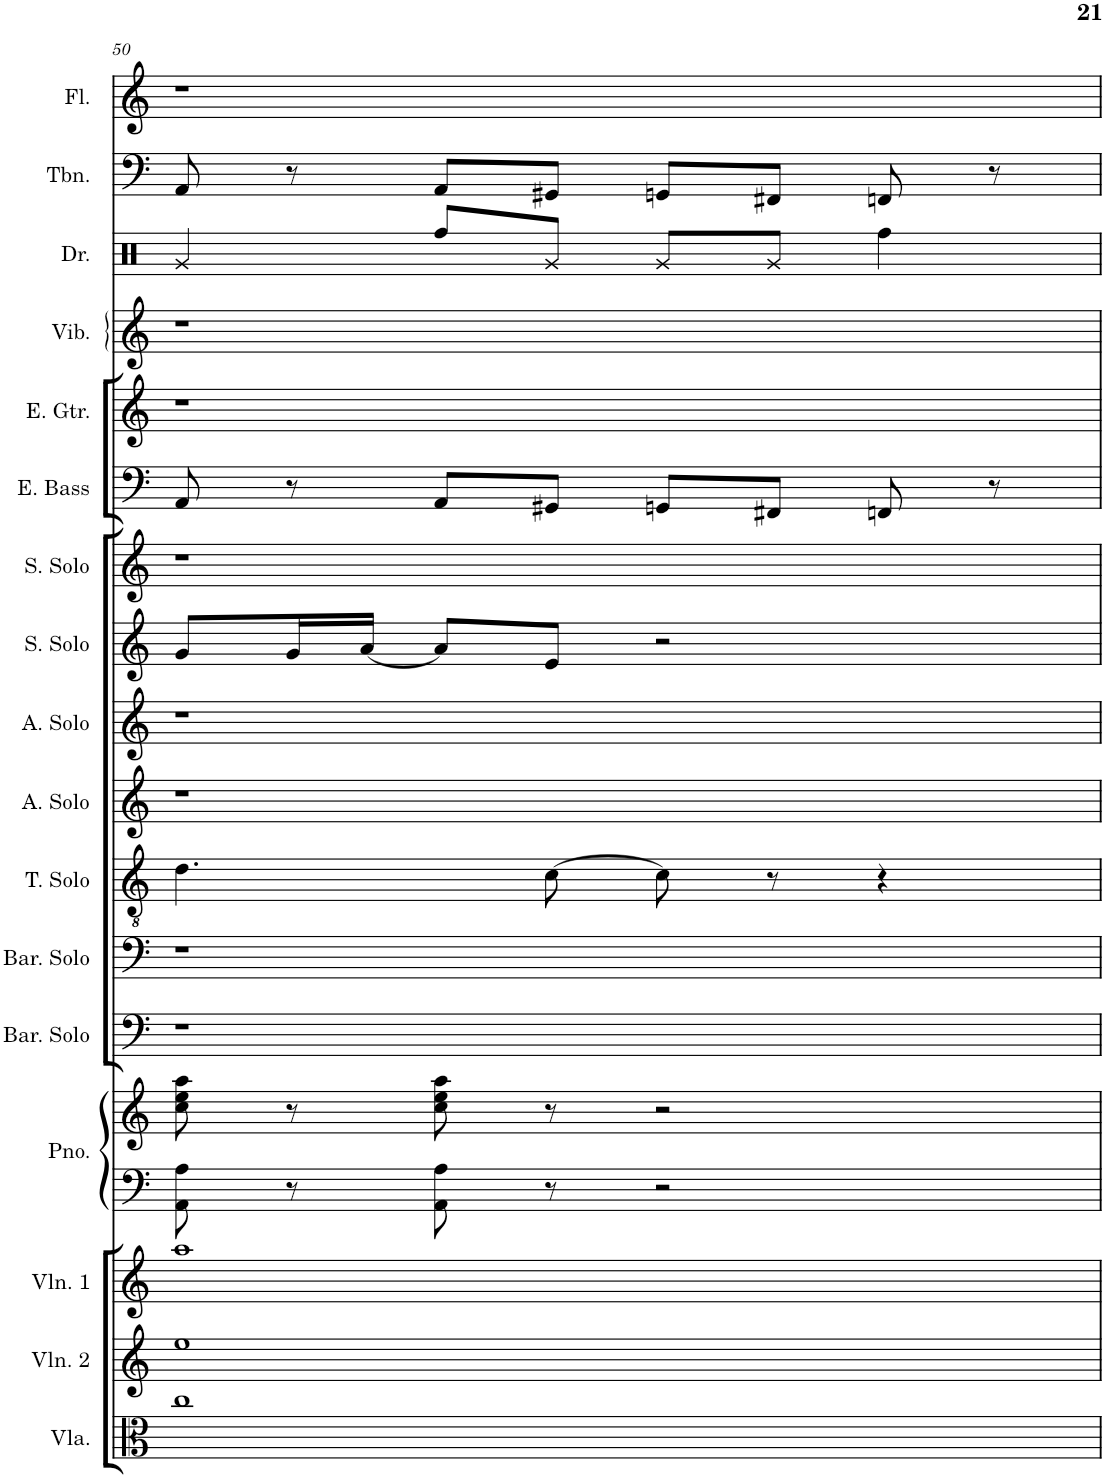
**kern	**kern	**kern	**kern	**kern	**kern	**kern	**kern	**kern	**kern	**kern	**kern	**kern	**kern	**kern	**kern	**kern	**kern
*part17	*part16	*part15	*part14	*part14	*part13	*part12	*part11	*part10	*part9	*part8	*part7	*part6	*part5	*part4	*part3	*part2	*part1
*staff18	*staff17	*staff16	*staff15	*staff14	*staff13	*staff12	*staff11	*staff10	*staff9	*staff8	*staff7	*staff6	*staff5	*staff4	*staff3	*staff2	*staff1
*I"Viola	*I"Violin 2	*I"Violin 1	*I"Piano	*	*I"Baritone Solo	*I"Baritone Solo	*I"Tenor Solo	*I"Alto Solo	*I"Alto Solo	*I"Soprano Solo	*I"Soprano Solo	*I"Electric Bass	*I"Electric Guitar	*I"Vibraphone	*I"Drum Set	*I"Trombone	*I"Flute
*I'Vla.	*I'Vln. 2	*I'Vln. 1	*I'Pno.	*	*I'Bar. Solo	*I'Bar. Solo	*I'T. Solo	*I'A. Solo	*I'A. Solo	*I'S. Solo	*I'S. Solo	*I'E. Bass	*I'E. Gtr.	*I'Vib.	*I'Dr.	*I'Tbn.	*I'Fl.
!!LO:PB:g=z
*clefC3	*clefG2	*clefG2	*clefF4	*clefG2	*clefF4	*clefF4	*clefGv2	*clefG2	*clefG2	*clefG2	*clefG2	*clefF4	*clefG2	*clefG2	*clefX	*clefF4	*clefG2
*	*	*	*	*	*	*	*Trd7c12	*	*	*	*	*Trd7c12	*Trd7c12	*	*	*	*Trd-7c-12
*k[]	*k[]	*k[]	*k[]	*k[]	*k[]	*k[]	*k[]	*k[]	*k[]	*k[]	*k[]	*k[]	*k[]	*k[]	*k[]	*k[]	*k[]
*M4/4	*M4/4	*M4/4	*M4/4	*M4/4	*M4/4	*M4/4	*M4/4	*M4/4	*M4/4	*M4/4	*M4/4	*M4/4	*M4/4	*M4/4	*M4/4	*M4/4	*M4/4
=50	=50	=50	=50	=50	=50	=50	=50	=50	=50	=50	=50	=50	=50	=50	=50	=50	=50
1cc	1ee	1aa	8AA\ 8A\	8cc\ 8ee\ 8aa\	1r	1r	4.d\	1r	1r	8g/L	1r	8AA/	1r	1r	4Rg/	8AA/	1r
.	.	.	8r	8r	.	.	.	.	.	16g/L	.	8r	.	.	.	8r	.
.	.	.	.	.	.	.	.	.	.	[16a/JJ	.	.	.	.	.	.	.
.	.	.	8AA\ 8A\	8cc\ 8ee\ 8aa\	.	.	.	.	.	8a/L]	.	8AA/L	.	.	8Rff/L	8AA/L	.
.	.	.	8r	8r	.	.	[8c\	.	.	8e/J	.	8GG#X/J	.	.	8Rg/J	8GG#X/J	.
.	.	.	2r	2r	.	.	8c\]	.	.	2r	.	8GGn/L	.	.	8Rg/L	8GGn/L	.
.	.	.	.	.	.	.	8r	.	.	.	.	8FF#X/J	.	.	8Rg/J	8FF#X/J	.
.	.	.	.	.	.	.	4r	.	.	.	.	8FFn/	.	.	4Rff\	8FFn/	.
.	.	.	.	.	.	.	.	.	.	.	.	8r	.	.	.	8r	.
=	=	=	=	=	=	=	=	=	=	=	=	=	=	=	=	=	=
*-	*-	*-	*-	*-	*-	*-	*-	*-	*-	*-	*-	*-	*-	*-	*-	*-	*-
